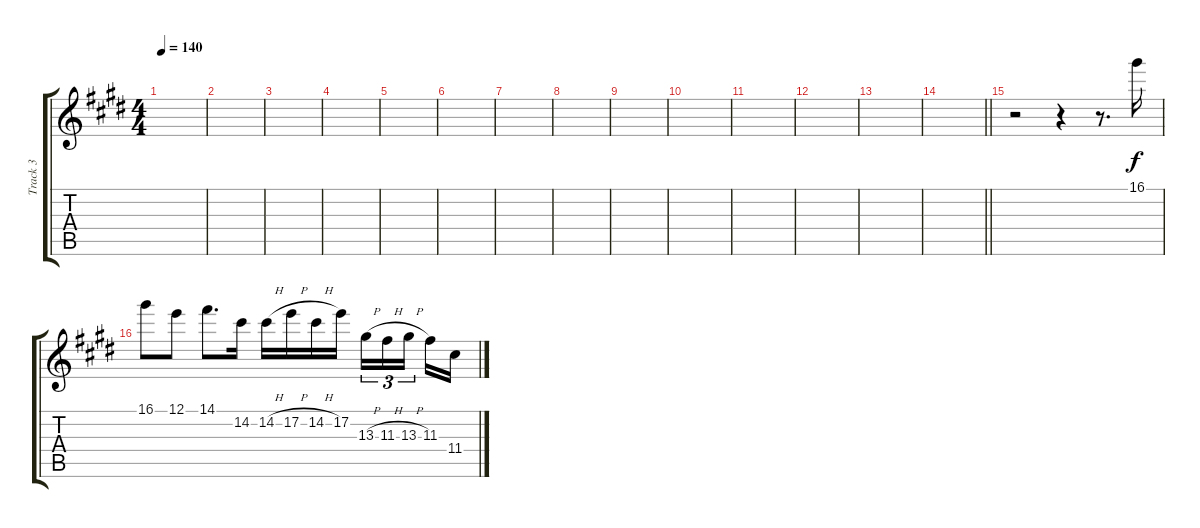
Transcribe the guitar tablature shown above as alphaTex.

\track ("Track 3" "Track 3") {instrument electricguitarjazz}
\staff {score tabs}
\tuning (E4 B3 G3 D3 A2 E2) {hide}
\ts (4 4)
\tempo 140
\clef g2
\ks e
|
|
|
|
|
|
|
|
|
|
|
|
|
\barLineRight lightlight
|
r.2 r.4 r.8{d} 16.1.16 |
16.1.8 12.1.8 14.1.8{d} 14.2.16 14.2{h}.16 17.2{h}.16 14.2{h}.16 17.2.16 13.3{h}.16{tu (3 2)} 11.3{h}.16{tu (3 2)} 13.3{h}.16{tu (3 2) beam splitsecondary} 11.3.16 11.4.16
